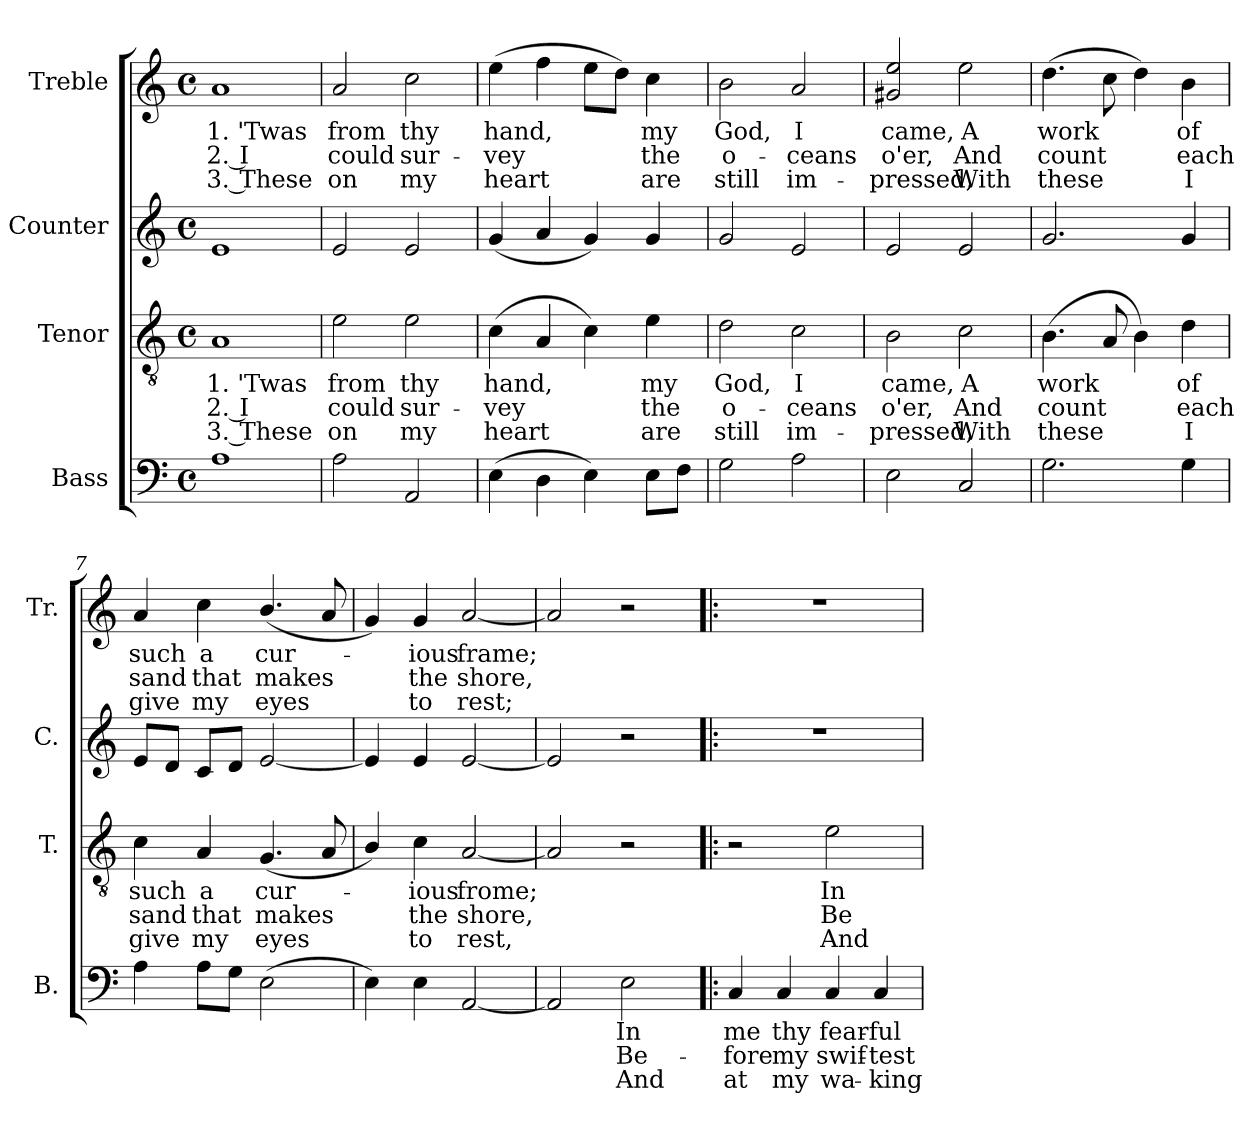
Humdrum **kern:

**kern	**text	**text	**text	**kern	**text	**text	**text	**kern	**kern	**text	**text	**text
*part4	*part4	*part4	*part4	*part3	*part3	*part3	*part3	*part2	*part1	*part1	*part1	*part1
*staff4	*staff4	*staff4	*staff4	*staff3	*staff3	*staff3	*staff3	*staff2	*staff1	*staff1	*staff1	*staff1
*I"Bass	*	*	*	*I"Tenor	*	*	*	*I"Counter	*I"Treble	*	*	*
*I'B.	*	*	*	*I'T.	*	*	*	*I'C.	*I'Tr.	*	*	*
*clefF4	*	*	*	*clefGv2	*	*	*	*clefG2	*clefG2	*	*	*
*k[]	*	*	*	*k[]	*	*	*	*k[]	*k[]	*	*	*
*M4/4	*	*	*	*M4/4	*	*	*	*M4/4	*M4/4	*	*	*
*met(c)	*	*	*	*met(c)	*	*	*	*met(c)	*met(c)	*	*	*
*MM120	*	*	*	*MM120	*	*	*	*MM120	*MM120	*	*	*
=1	=1	=1	=1	=1	=1	=1	=1	=1	=1	=1	=1	=1
1A	.	.	.	1A	1. 'Twas	2. I	3. These	1e	1a	1. 'Twas	2. I	3. These
=2	=2	=2	=2	=2	=2	=2	=2	=2	=2	=2	=2	=2
2A\	.	.	.	2e\	from	could	on	2e/	2a/	from	could	on
2AA/	.	.	.	2e\	thy	sur-	my	2e/	2cc\	thy	sur-	my
=3	=3	=3	=3	=3	=3	=3	=3	=3	=3	=3	=3	=3
(4E\	.	.	.	(4c\	hand,	-vey	heart	(4g/	(4ee\	hand,	-vey	heart
4D\	.	.	.	4A/	.	.	.	4a/	4ff\	.	.	.
4E\)	.	.	.	4c\)	.	.	.	4g/)	8ee\L	.	.	.
.	.	.	.	.	.	.	.	.	8dd\J)	.	.	.
8E\L	.	.	.	4e\	my	the	are	4g/	4cc\	my	the	are
8F\J	.	.	.	.	.	.	.	.	.	.	.	.
=4	=4	=4	=4	=4	=4	=4	=4	=4	=4	=4	=4	=4
2G\	.	.	.	2d\	God,	o-	still	2g/	2b\	God,	o-	still
2A\	.	.	.	2c\	I	-ceans	im-	2e/	2a/	I	-ceans	im-
=5	=5	=5	=5	=5	=5	=5	=5	=5	=5	=5	=5	=5
2E\	.	.	.	2B\	came,	o'er,	-pressed,	2e/	2g#X/ 2ee/	came,	o'er,	-pressed,
2C/	.	.	.	2c\	A	And	With	2e/	2ee\	A	And	With
=6	=6	=6	=6	=6	=6	=6	=6	=6	=6	=6	=6	=6
2.G\	.	.	.	(4.B\	work	count	these	2.g/	(4.dd\	work	count	these
.	.	.	.	8A/	.	.	.	.	8cc\	.	.	.
.	.	.	.	4B\)	.	.	.	.	4dd\)	.	.	.
4G\	.	.	.	4d\	of	each	I	4g/	4b\	of	each	I
=7	=7	=7	=7	=7	=7	=7	=7	=7	=7	=7	=7	=7
4A\	.	.	.	4c\	such	sand	give	8e/L	4a/	such	sand	give
.	.	.	.	.	.	.	.	8d/J	.	.	.	.
8A\L	.	.	.	4A/	a	that	my	8c/L	4cc\	a	that	my
8G\J	.	.	.	.	.	.	.	8d/J	.	.	.	.
(2E\	.	.	.	(4.G/	cur-	makes	eyes	[2e/	(4.b/	cur-	makes	eyes
.	.	.	.	8A/	.	.	.	.	8a/	.	.	.
=8	=8	=8	=8	=8	=8	=8	=8	=8	=8	=8	=8	=8
4E\)	.	.	.	4B/)	.	.	.	4e/]	4g/)	.	.	.
4E\	.	.	.	4c\	-ious	the	to	4e/	4g/	-ious	the	to
[2AA/	.	.	.	[2A/	frome;	shore,	rest,	[2e/	[2a/	frame;	shore,	rest;
!!LO:LB:g=z
=9	=9	=9	=9	=9	=9	=9	=9	=9	=9	=9	=9	=9
2AA/]	.	.	.	2A/]	.	.	.	2e/]	2a/]	.	.	.
2E\	In	Be-	And	2r	.	.	.	2r	2r	.	.	.
=10!|:	=10!|:	=10!|:	=10!|:	=10!|:	=10!|:	=10!|:	=10!|:	=10!|:	=10!|:	=10!|:	=10!|:	=10!|:
4C/	me	-fore	at	2r	.	.	.	1r	1r	.	.	.
4C/	thy	my	my	.	.	.	.	.	.	.	.	.
4C/	fear-	swif-	wa-	2e\	In	Be-	And	.	.	.	.	.
4C/	-ful	-test	-king	.	.	.	.	.	.	.	.	.
=	=	=	=	=	=	=	=	=	=	=	=	=
*-	*-	*-	*-	*-	*-	*-	*-	*-	*-	*-	*-	*-
